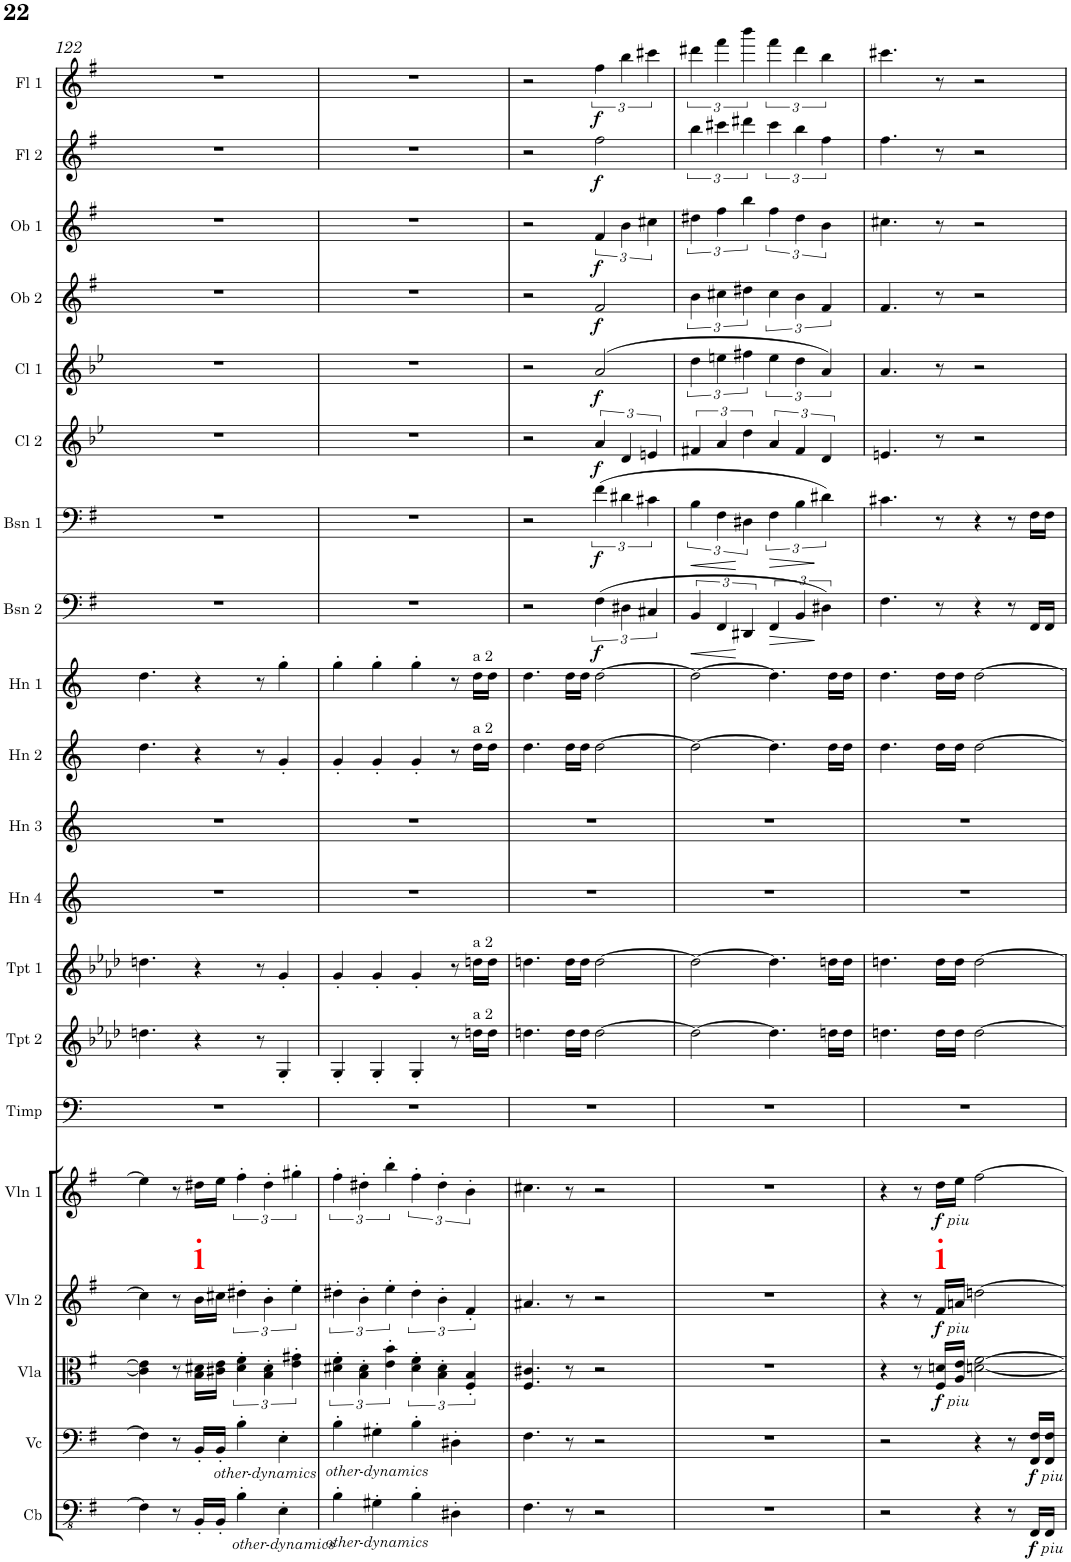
**kern	**dynam	**kern	**dynam	**kern	**dynam	**kern	**dynam	**kern	**text	**dynam	**kern	**kern	**kern	**kern	**kern	**kern	**kern	**kern	**dynam	**kern	**dynam	**kern	**dynam	**kern	**dynam	**kern	**dynam	**kern	**dynam	**kern	**dynam	**kern	**dynam
*part20	*part20	*part19	*part19	*part18	*part18	*part17	*part17	*part16	*part16	*part16	*part15	*part14	*part13	*part12	*part11	*part10	*part9	*part8	*part8	*part7	*part7	*part6	*part6	*part5	*part5	*part4	*part4	*part3	*part3	*part2	*part2	*part1	*part1
*staff20	*staff20	*staff19	*staff19	*staff18	*staff18	*staff17	*staff17	*staff16	*staff16	*staff16	*staff15	*staff14	*staff13	*staff12	*staff11	*staff10	*staff9	*staff8	*staff8	*staff7	*staff7	*staff6	*staff6	*staff5	*staff5	*staff4	*staff4	*staff3	*staff3	*staff2	*staff2	*staff1	*staff1
*I"Contrabass	*	*I"Violoncello	*	*I"Viola	*	*I"Violin 2	*	*I"Violin 1	*	*	*I"Timpani	*I"E Trumpet 2	*I"E Trumpet 1	*I"C Horn 4	*I"C Horn 3	*I"E Horn 2	*I"E Horn 1	*I"Bassoon 2	*	*I"Bassoon 1	*	*I"A Clarinet 2	*	*I"A Clarinet 1	*	*I"Oboe 2	*	*I"Oboe 1	*	*I"Flute 2	*	*I"Flute 1	*
*I'Cb	*	*I'Vc	*	*I'Vla	*	*I'Vln 2	*	*I'Vln 1	*	*	*I'Timp	*I'Tpt 2	*I'Tpt 1	*I'Hn 4	*I'Hn 3	*I'Hn 2	*I'Hn 1	*I'Bsn 2	*	*I'Bsn 1	*	*I'Cl 2	*	*I'Cl 1	*	*I'Ob 2	*	*I'Ob 1	*	*I'Fl 2	*	*I'Fl 1	*
!!LO:PB:g=z
*clefFv4	*	*clefF4	*	*clefC3	*	*clefG2	*	*clefG2	*	*	*clefF4	*clefG2	*clefG2	*clefG2	*clefG2	*clefG2	*clefG2	*clefF4	*	*clefF4	*	*clefG2	*	*clefG2	*	*clefG2	*	*clefG2	*	*clefG2	*	*clefG2	*
*	*	*	*	*	*	*	*	*	*	*	*	*Trd-2c-4	*Trd-2c-4	*Trd7c12	*Trd7c12	*Trd5c8	*Trd5c8	*	*	*	*	*Trd2c3	*	*Trd2c3	*	*	*	*	*	*	*	*	*
*k[f#]	*	*k[f#]	*	*k[f#]	*	*k[f#]	*	*k[f#]	*	*	*k[]	*k[b-e-a-d-]	*k[b-e-a-d-]	*k[]	*k[]	*k[]	*k[]	*k[f#]	*	*k[f#]	*	*k[b-e-]	*	*k[b-e-]	*	*k[f#]	*	*k[f#]	*	*k[f#]	*	*k[f#]	*
*M2/2	*	*M2/2	*	*M2/2	*	*M2/2	*	*M2/2	*	*	*M2/2	*M2/2	*M2/2	*M2/2	*M2/2	*M2/2	*M2/2	*M2/2	*	*M2/2	*	*M2/2	*	*M2/2	*	*M2/2	*	*M2/2	*	*M2/2	*	*M2/2	*
*met(c|)	*	*met(c|)	*	*met(c|)	*	*met(c|)	*	*met(c|)	*	*	*met(c|)	*met(c|)	*met(c|)	*met(c|)	*met(c|)	*met(c|)	*met(c|)	*met(c|)	*	*met(c|)	*	*met(c|)	*	*met(c|)	*	*met(c|)	*	*met(c|)	*	*met(c|)	*	*met(c|)	*
=122	=122	=122	=122	=122	=122	=122	=122	=122	=122	=122	=122	=122	=122	=122	=122	=122	=122	=122	=122	=122	=122	=122	=122	=122	=122	=122	=122	=122	=122	=122	=122	=122	=122
4FF#\]	.	4F#\]	.	4c#\] 4e\]	.	4cc#\]	.	4ee\]	.	.	1r	4.ddn\	4.ddn\	1r	1r	4.dd\	4.dd\	1r	.	1r	.	1r	.	1r	.	1r	.	1r	.	1r	.	1r	.
8r	.	8r	.	8r	.	8r	.	8r	.	.	.	.	.	.	.	.	.	.	.	.	.	.	.	.	.	.	.	.	.	.	.	.	.
!	!	!	!	!	!	!	!	!	!LO:LY:b:color=#FF0000	!	!	!	!	!	!	!	!	!	!	!	!	!	!	!	!	!	!	!	!	!	!	!	!
16BBB'/LL	.	16BB'/LL	.	16B\ 16d#X\LL	.	16b\LL	.	16dd#X\LL	i	.	.	4r	4r	.	.	4r	4r	.	.	.	.	.	.	.	.	.	.	.	.	.	.	.	.
16BBB'/JJ	.	16BB'/JJ	.	16c#X\ 16e\JJ	.	16cc#X\JJ	.	16ee\JJ	.	.	.	.	.	.	.	.	.	.	.	.	.	.	.	.	.	.	.	.	.	.	.	.	.
4BB'\	.	4B'\	.	6d#\' 6f#\'	.	6dd#X'\	.	6ff#'\	.	.	.	.	.	.	.	.	.	.	.	.	.	.	.	.	.	.	.	.	.	.	.	.	.
.	.	.	.	.	.	.	.	.	.	.	.	8r	8r	.	.	8r	8r	.	.	.	.	.	.	.	.	.	.	.	.	.	.	.	.
.	.	.	.	6B\' 6d#\'	.	6b'\	.	6dd#'\	.	.	.	.	.	.	.	.	.	.	.	.	.	.	.	.	.	.	.	.	.	.	.	.	.
!	!LO:DY:b	!	!LO:DY:b	!	!	!	!	!	!	!	!	!	!	!	!	!	!	!	!	!	!	!	!	!	!	!	!	!	!	!	!	!	!
4EE'\	other-dynamics	4E'\	other-dynamics	.	.	.	.	.	.	.	.	4G'/	4g'/	.	.	4g'/	4gg'\	.	.	.	.	.	.	.	.	.	.	.	.	.	.	.	.
.	.	.	.	6e\' 6g#X\'	.	6ee'\	.	6gg#X'\	.	.	.	.	.	.	.	.	.	.	.	.	.	.	.	.	.	.	.	.	.	.	.	.	.
=123	=123	=123	=123	=123	=123	=123	=123	=123	=123	=123	=123	=123	=123	=123	=123	=123	=123	=123	=123	=123	=123	=123	=123	=123	=123	=123	=123	=123	=123	=123	=123	=123	=123
4BB'\	.	4B'\	.	6d#X\' 6f#\'	.	6dd#X'\	.	6ff#'\	.	.	1r	4G'/	4g'/	1r	1r	4g'/	4gg'\	1r	.	1r	.	1r	.	1r	.	1r	.	1r	.	1r	.	1r	.
.	.	.	.	6B\' 6d#\'	.	6b'\	.	6dd#X'\	.	.	.	.	.	.	.	.	.	.	.	.	.	.	.	.	.	.	.	.	.	.	.	.	.
!	!LO:DY:b	!	!LO:DY:b	!	!	!	!	!	!	!	!	!	!	!	!	!	!	!	!	!	!	!	!	!	!	!	!	!	!	!	!	!	!
4GG#X'\	other-dynamics	4G#X'\	other-dynamics	.	.	.	.	.	.	.	.	4G'/	4g'/	.	.	4g'/	4gg'\	.	.	.	.	.	.	.	.	.	.	.	.	.	.	.	.
.	.	.	.	6e\' 6b\'	.	6ee'\	.	6bb'\	.	.	.	.	.	.	.	.	.	.	.	.	.	.	.	.	.	.	.	.	.	.	.	.	.
4BB'\	.	4B'\	.	6d#\' 6f#\'	.	6dd#'\	.	6ff#'\	.	.	.	4G'/	4g'/	.	.	4g'/	4gg'\	.	.	.	.	.	.	.	.	.	.	.	.	.	.	.	.
.	.	.	.	6B\' 6d#\'	.	6b'\	.	6dd#'\	.	.	.	.	.	.	.	.	.	.	.	.	.	.	.	.	.	.	.	.	.	.	.	.	.
4DD#X'\	.	4D#X'\	.	.	.	.	.	.	.	.	.	8r	8r	.	.	8r	8r	.	.	.	.	.	.	.	.	.	.	.	.	.	.	.	.
.	.	.	.	6F#/' 6B/'	.	6f#'/	.	6b'\	.	.	.	.	.	.	.	.	.	.	.	.	.	.	.	.	.	.	.	.	.	.	.	.	.
!	!	!	!	!	!	!	!	!	!	!	!	!	!	!	!	!	!LO:TX:a:t=a 2	!	!	!	!	!	!	!	!	!	!	!	!	!	!	!	!
!	!	!	!	!	!	!	!	!	!	!	!	!	!	!	!	!LO:TX:a:t=a 2	!	!	!	!	!	!	!	!	!	!	!	!	!	!	!	!	!
!	!	!	!	!	!	!	!	!	!	!	!	!	!LO:TX:a:t=a 2	!	!	!	!	!	!	!	!	!	!	!	!	!	!	!	!	!	!	!	!
!	!	!	!	!	!	!	!	!	!	!	!	!LO:TX:a:t=a 2	!	!	!	!	!	!	!	!	!	!	!	!	!	!	!	!	!	!	!	!	!
.	.	.	.	.	.	.	.	.	.	.	.	16ddn\LL	16ddn\LL	.	.	16dd\LL	16dd\LL	.	.	.	.	.	.	.	.	.	.	.	.	.	.	.	.
.	.	.	.	.	.	.	.	.	.	.	.	16dd\JJ	16dd\JJ	.	.	16dd\JJ	16dd\JJ	.	.	.	.	.	.	.	.	.	.	.	.	.	.	.	.
=124	=124	=124	=124	=124	=124	=124	=124	=124	=124	=124	=124	=124	=124	=124	=124	=124	=124	=124	=124	=124	=124	=124	=124	=124	=124	=124	=124	=124	=124	=124	=124	=124	=124
4.FF#\	.	4.F#\	.	4.F#/ 4.c#X/	.	4.a#X/	.	4.cc#X\	.	.	1r	4.ddn\	4.ddn\	1r	1r	4.dd\	4.dd\	2r	.	2r	.	2r	.	2r	.	2r	.	2r	.	2r	.	2r	.
8r	.	8r	.	8r	.	8r	.	8r	.	.	.	16dd\LL	16dd\LL	.	.	16dd\LL	16dd\LL	.	.	.	.	.	.	.	.	.	.	.	.	.	.	.	.
.	.	.	.	.	.	.	.	.	.	.	.	16dd\JJ	16dd\JJ	.	.	16dd\JJ	16dd\JJ	.	.	.	.	.	.	.	.	.	.	.	.	.	.	.	.
!	!	!	!	!	!	!	!	!	!	!	!	!	!	!	!	!	!	!	!LO:DY:b	!	!LO:DY:b	!	!LO:DY:b	!	!LO:DY:b	!	!LO:DY:b	!	!LO:DY:b	!	!LO:DY:b	!	!LO:DY:b
2r	.	2r	.	2r	.	2r	.	2r	.	.	.	[2dd\	[2dd\	.	.	[2dd\	[2dd\	(6F#\	f	(6f#\	f	6a/	f	(2a/	f	2f#/	f	6f#/	f	2ff#\	f	6ff#\	f
.	.	.	.	.	.	.	.	.	.	.	.	.	.	.	.	.	.	6D#X\	.	6d#X\	.	6d/	.	.	.	.	.	6b\	.	.	.	6bb\	.
.	.	.	.	.	.	.	.	.	.	.	.	.	.	.	.	.	.	6C#X/	.	6c#X\	.	6en/	.	.	.	.	.	6cc#X\	.	.	.	6ccc#X\	.
=125	=125	=125	=125	=125	=125	=125	=125	=125	=125	=125	=125	=125	=125	=125	=125	=125	=125	=125	=125	=125	=125	=125	=125	=125	=125	=125	=125	=125	=125	=125	=125	=125	=125
!	!	!	!	!	!	!	!	!	!	!	!	!	!	!	!	!	!	!	!LO:HP:b	!	!LO:HP:b	!	!	!	!	!	!	!	!	!	!	!	!
1r	.	1r	.	1r	.	1r	.	1r	.	.	1r	2dd\_	2dd\_	1r	1r	2dd\_	2dd\_	6BB/	<	6B\	<	6f#X/	.	6dd\	.	6b\	.	6dd#X\	.	6bb\	.	6ddd#X\	.
.	.	.	.	.	.	.	.	.	.	.	.	.	.	.	.	.	.	6FF#/	.	6F#\	.	6a/	.	6een\	.	6cc#X\	.	6ff#\	.	6ccc#X\	.	6fff#\	.
.	.	.	.	.	.	.	.	.	.	.	.	.	.	.	.	.	.	6DD#X/	[	6D#X\	[	6dd\	.	6ff#X\	.	6dd#X\	.	6bb\	.	6ddd#X\	.	6bbb\	.
!	!	!	!	!	!	!	!	!	!	!	!	!	!	!	!	!	!	!	!LO:HP:b	!	!LO:HP:b	!	!	!	!	!	!	!	!	!	!	!	!
.	.	.	.	.	.	.	.	.	.	.	.	4.dd\]	4.dd\]	.	.	4.dd\]	4.dd\]	6FF#/	>	6F#\	>	6a/	.	6ee\	.	6cc#\	.	6ff#\	.	6ccc#\	.	6fff#\	.
.	.	.	.	.	.	.	.	.	.	.	.	.	.	.	.	.	.	6BB/	.	6B\	.	6f#/	.	6dd\	.	6b\	.	6dd#\	.	6bb\	.	6ddd#\	.
.	.	.	.	.	.	.	.	.	.	.	.	.	.	.	.	.	.	6D#X\)	]	6d#X\)	]	6d/	.	6a/)	.	6f#/	.	6b\	.	6ff#\	.	6bb\	.
.	.	.	.	.	.	.	.	.	.	.	.	16ddn\LL	16ddn\LL	.	.	16dd\LL	16dd\LL	.	.	.	.	.	.	.	.	.	.	.	.	.	.	.	.
.	.	.	.	.	.	.	.	.	.	.	.	16dd\JJ	16dd\JJ	.	.	16dd\JJ	16dd\JJ	.	.	.	.	.	.	.	.	.	.	.	.	.	.	.	.
=126	=126	=126	=126	=126	=126	=126	=126	=126	=126	=126	=126	=126	=126	=126	=126	=126	=126	=126	=126	=126	=126	=126	=126	=126	=126	=126	=126	=126	=126	=126	=126	=126	=126
2r	.	2r	.	4r	.	4r	.	4r	.	.	1r	4.ddn\	4.ddn\	1r	1r	4.dd\	4.dd\	4.F#\	.	4.c#X\	.	4.en/	.	4.a/	.	4.f#/	.	4.cc#X\	.	4.ff#\	.	4.ccc#X\	.
.	.	.	.	8r	.	8r	.	8r	.	.	.	.	.	.	.	.	.	.	.	.	.	.	.	.	.	.	.	.	.	.	.	.	.
!	!	!	!	!	!	!	!	!LO:TX:b:i:t=piu	!	!	!	!	!	!	!	!	!	!	!	!	!	!	!	!	!	!	!	!	!	!	!	!	!
!	!	!	!	!	!	!LO:TX:b:i:t=piu	!	!	!	!	!	!	!	!	!	!	!	!	!	!	!	!	!	!	!	!	!	!	!	!	!	!	!
!	!	!	!	!LO:TX:b:i:t=piu	!	!	!	!	!	!	!	!	!	!	!	!	!	!	!	!	!	!	!	!	!	!	!	!	!	!	!	!	!
!	!	!	!	!	!LO:DY:b	!	!LO:DY:b	!	!LO:LY:b:color=#FF0000	!LO:DY:b	!	!	!	!	!	!	!	!	!	!	!	!	!	!	!	!	!	!	!	!	!	!	!
.	.	.	.	16F#/ 16dn/LL	f	16f#/LL	f	16dd\LL	i	f	.	16dd\LL	16dd\LL	.	.	16dd\LL	16dd\LL	8r	.	8r	.	8r	.	8r	.	8r	.	8r	.	8r	.	8r	.
.	.	.	.	16A/ 16e/JJ	.	16an/JJ	.	16ee\JJ	.	.	.	16dd\JJ	16dd\JJ	.	.	16dd\JJ	16dd\JJ	.	.	.	.	.	.	.	.	.	.	.	.	.	.	.	.
4r	.	4r	.	[2dn\ [2f#\	.	[2ddn\	.	[2ff#\	.	.	.	[2dd\	[2dd\	.	.	[2dd\	[2dd\	4r	.	4r	.	2r	.	2r	.	2r	.	2r	.	2r	.	2r	.
8r	.	8r	.	.	.	.	.	.	.	.	.	.	.	.	.	.	.	8r	.	8r	.	.	.	.	.	.	.	.	.	.	.	.	.
!	!	!LO:TX:b:i:t=piu	!	!	!	!	!	!	!	!	!	!	!	!	!	!	!	!	!	!	!	!	!	!	!	!	!	!	!	!	!	!	!
!LO:TX:b:i:t=piu	!	!	!	!	!	!	!	!	!	!	!	!	!	!	!	!	!	!	!	!	!	!	!	!	!	!	!	!	!	!	!	!	!
!	!LO:DY:b	!	!LO:DY:b	!	!	!	!	!	!	!	!	!	!	!	!	!	!	!	!	!	!	!	!	!	!	!	!	!	!	!	!	!	!
16FFF#/LL	f	16FF#/ 16F#/LL	f	.	.	.	.	.	.	.	.	.	.	.	.	.	.	16FF#/LL	.	16F#\LL	.	.	.	.	.	.	.	.	.	.	.	.	.
16FFF#/JJ	.	16FF#/ 16F#/JJ	.	.	.	.	.	.	.	.	.	.	.	.	.	.	.	16FF#/JJ	.	16F#\JJ	.	.	.	.	.	.	.	.	.	.	.	.	.
=	=	=	=	=	=	=	=	=	=	=	=	=	=	=	=	=	=	=	=	=	=	=	=	=	=	=	=	=	=	=	=	=	=
*-	*-	*-	*-	*-	*-	*-	*-	*-	*-	*-	*-	*-	*-	*-	*-	*-	*-	*-	*-	*-	*-	*-	*-	*-	*-	*-	*-	*-	*-	*-	*-	*-	*-
